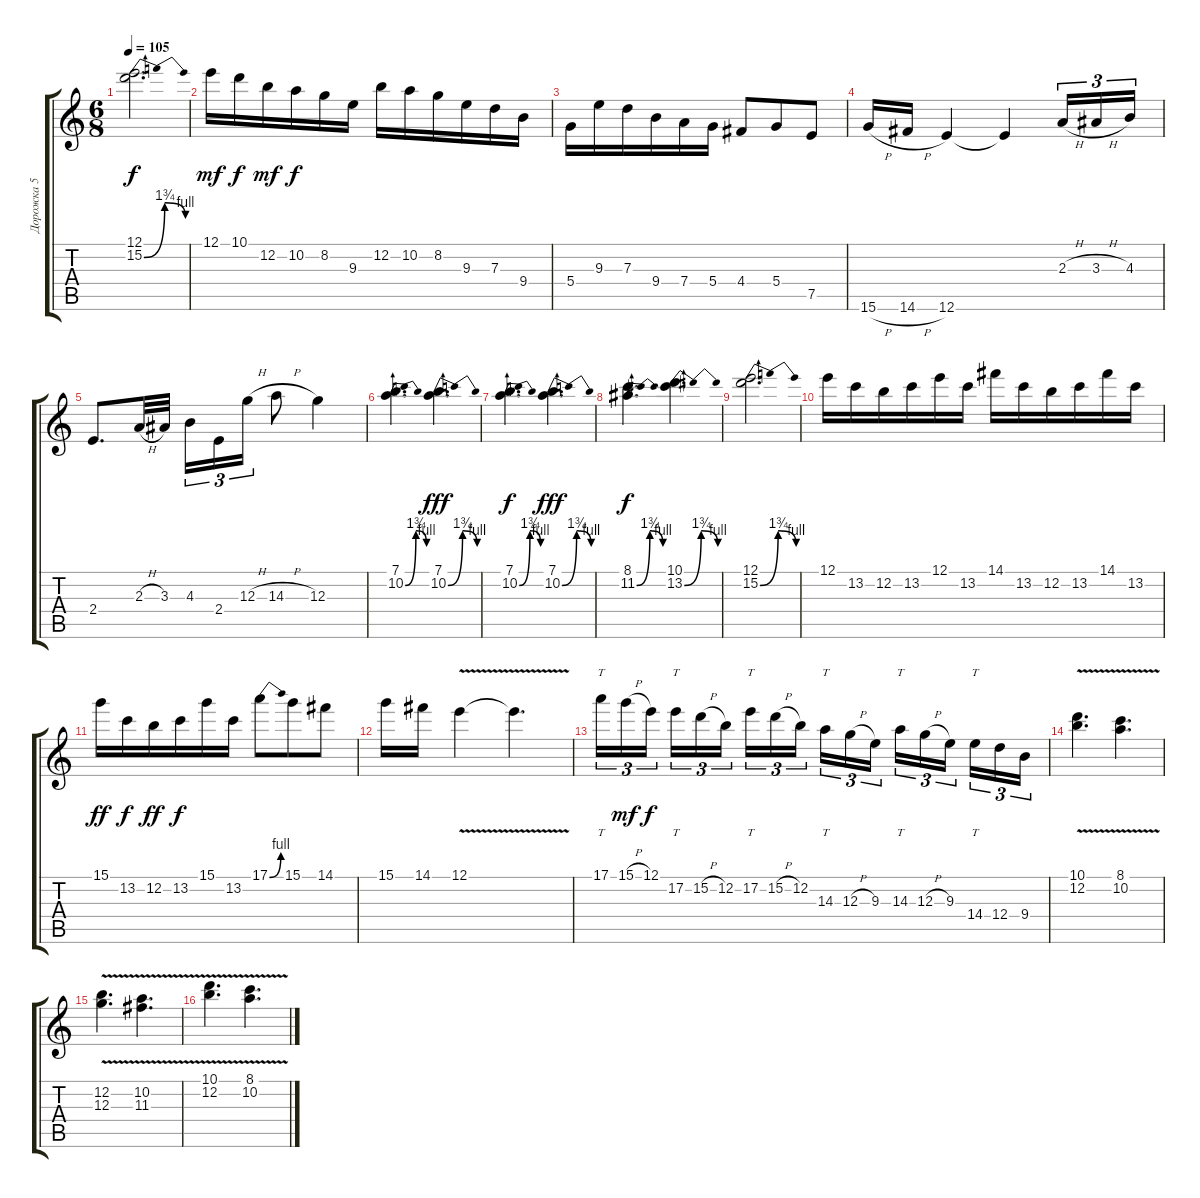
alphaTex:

\track ("Дорожка 5" "Дорожка 5") {instrument distortionguitar}
\staff {score tabs}
\tuning (E4 B3 G3 D3 A2 E2) {hide}
\ts (6 8)
\tempo 105
\clef g2
\ks c
(12.1 15.2{be (bendrelease 0 0 15 7 15 7 60 4)}).2{d dy f} |
12.1.16{dy mf} 10.1.16{dy f} 12.2.16{dy mf} 10.2.16{dy f} 8.2.16 9.3.16 12.2.16 10.2.16 8.2.16 9.3.16 7.3.16 9.4.16 |
5.4.16 9.3.16 7.3.16 9.4.16 7.4.16 5.4.16 4.4.8 5.4.8 7.5.8 |
15.6{h}.16 14.6{h}.16 12.6.4 12.6{t}.4 2.3{h}.16{tu (3 2)} 3.3{h}.16{tu (3 2)} 4.3.16{tu (3 2)} |
2.4.8{d} 2.3{h}.32 3.3.32{beam splitsecondary} 4.3.16{tu (3 2)} 2.4.16{tu (3 2)} 12.3{h}.16{tu (3 2)} 14.3{h}.8 12.3.4 |
(7.1 10.2{be (bendrelease 0 0 15 7 15 7 60 4)}).4{d volume 13 instrument overdrivenguitar} (7.1 10.2{be (bendrelease 0 0 15 7 15 7 60 4)}).4{d dy fff} |
(7.1 10.2{be (bendrelease 0 0 15 7 15 7 60 4)}).4{d dy f} (7.1 10.2{be (bendrelease 0 0 15 7 15 7 60 4)}).4{d dy fff} |
(8.1 11.2{be (bendrelease 0 0 15 7 15 7 60 4)}).4{d dy f} (10.1 13.2{be (bendrelease 0 0 15 7 15 7 60 4)}).4{d} |
(12.1 15.2{be (bendrelease 0 0 15 7 15 7 60 4)}).2{d} |
12.1.16 13.2.16 12.2.16 13.2.16 12.1.16 13.2.16 14.1.16 13.2.16 12.2.16 13.2.16 14.1.16 13.2.16 |
15.1.16{dy ff} 13.2.16{dy f} 12.2.16{dy ff} 13.2.16{dy f} 15.1.16 13.2.16 17.1{be (bend 0 0 60 4)}.8 15.1.8 14.1.8 |
15.1.16 14.1.16 12.1{v}.4 12.1{t}.4{d} |
17.1.16{tt tu (3 2)} 15.1{h}.16{tu (3 2) dy mf} 12.1.16{tu (3 2) dy f beam splitsecondary} 17.2.16{tt tu (3 2)} 15.2{h}.16{tu (3 2)} 12.2.16{tu (3 2) beam splitsecondary} 17.2.16{tt tu (3 2)} 15.2{h}.16{tu (3 2)} 12.2.16{tu (3 2)} 14.3.16{tt tu (3 2)} 12.3{h}.16{tu (3 2)} 9.3.16{tu (3 2) beam splitsecondary} 14.3.16{tt tu (3 2)} 12.3{h}.16{tu (3 2)} 9.3.16{tu (3 2) beam splitsecondary} 14.4.16{tt tu (3 2)} 12.4.16{tu (3 2)} 9.4.16{tu (3 2)} |
(10.1 12.2{v}).4{d} (8.1 10.2{v}).4{d} |
(12.2 12.3{v}).4{d} (10.2 11.3{v}).4{d} |
(10.1 12.2{v}).4{d} (8.1 10.2{v}).4{d}
